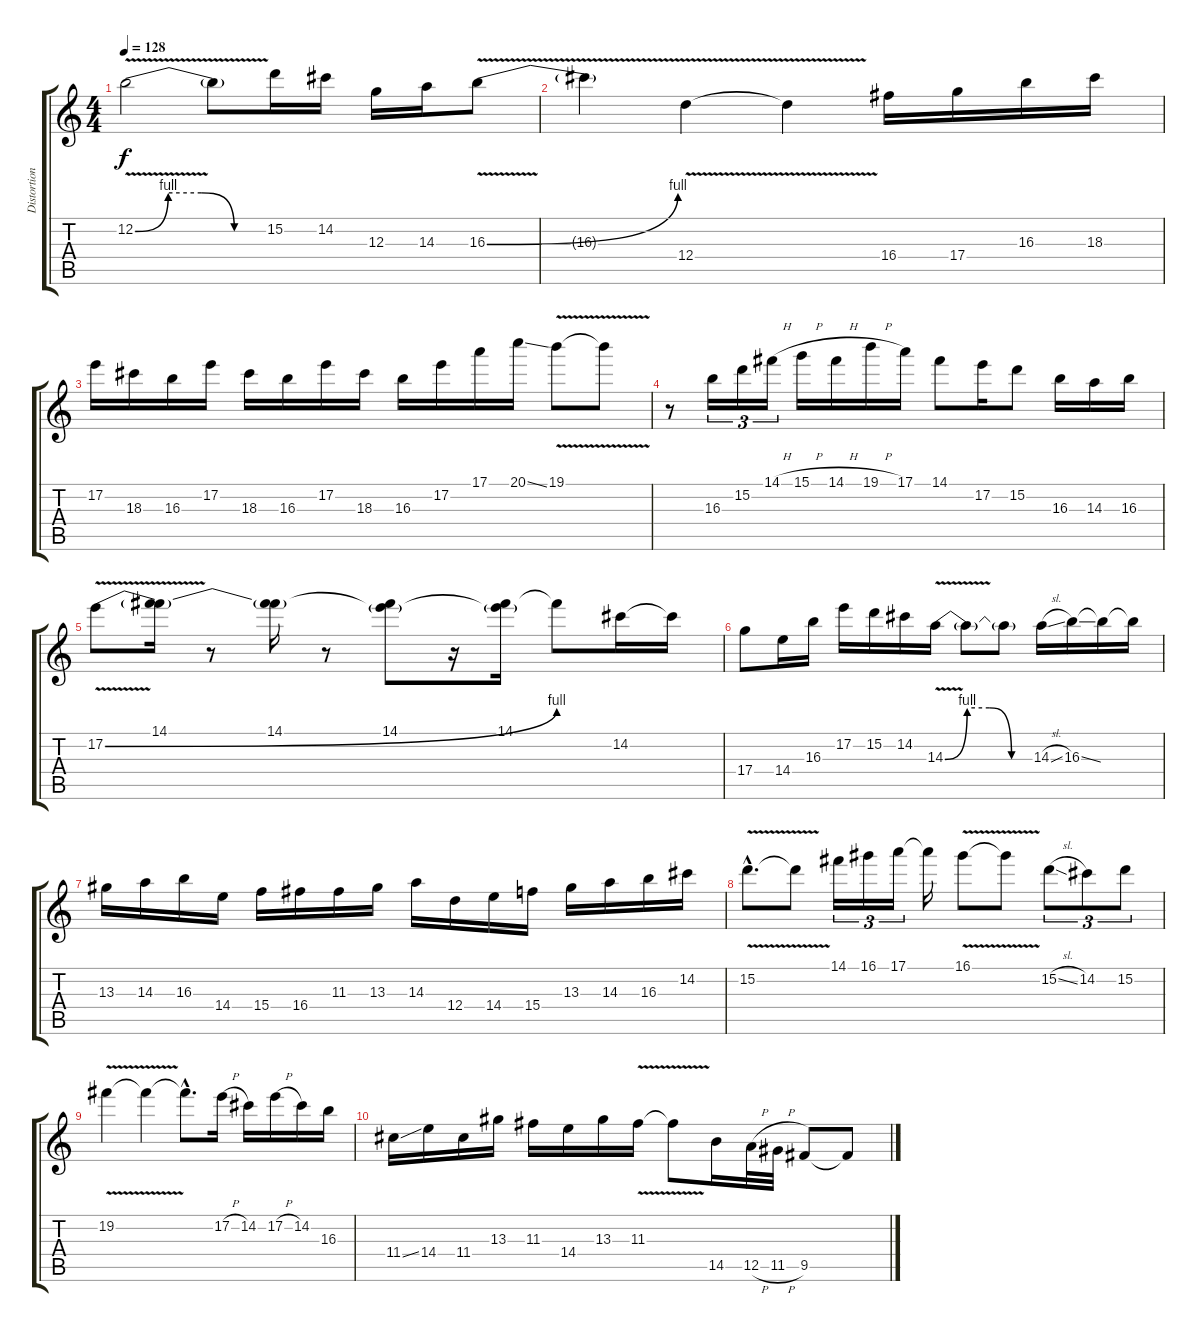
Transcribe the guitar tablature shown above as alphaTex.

\track ("Distortion 2 - Solo" "Distortion") {instrument overdrivenguitar}
\staff {score tabs}
\tuning (E4 B3 G3 D3 A2 E2) {hide}
\ts (4 4)
\tempo 128
\clef g2
\ks c
12.2{be (custom 0 0 15 4 30 4 45 0 60 0) v}.2{dy f} 12.2{t}.8 15.2.16 14.2.16 12.3.16 14.3.16 16.3{be (bend 0 0 60 4) v}.8 |
16.3{t}.4 12.4{v}.4 12.4{t}.4 16.4.16 17.4.16 16.3.16 18.3.16 |
17.2.16 18.3.16 16.3.16 17.2.16 18.3.16 16.3.16 17.2.16 18.3.16 16.3.16 17.2.16 17.1.16 20.1{ss}.16 19.1{v}.8 19.1{t}.8 |
r.8 16.3.16{tu (3 2)} 15.2.16{tu (3 2)} 14.1{h}.16{tu (3 2)} 15.1{h}.16 14.1{h}.16 19.1{h}.16 17.1.16 14.1.8 17.2.16 15.2.8 16.3.16 14.3.16 16.3.16 |
17.2{be (bend 0 0 60 4) v}.8 (14.1 17.2{t}).16 r.8 (14.1 17.2{t}).16 r.8 (14.1 17.2{t}).8 r.16 (14.1 17.2{t}).16 14.1{t}.8 14.2.16 14.2{t}.16 |
17.4.8 14.4.16 16.3.16 17.2.16 15.2.16 14.2.16 14.3{be (custom 0 0 15 4 30 4 45 0 60 0) v}.16 14.3{t}.8 14.3{t}.8 14.3{sl}.16 16.3{ss}.16 16.3{t}.16 16.3{t}.16 |
13.3.16 14.3.16 16.3.16 14.4.16 15.4.16 16.4.16 11.3.16 13.3.16 14.3.16 12.4.16 14.4.16 15.4.16 13.3.16 14.3.16 16.3.16 14.2.16 |
15.2{v hac}.8{d} 15.2{t}.8 14.1.16{tu (3 2)} 16.1.16{tu (3 2)} 17.1.16{tu (3 2)} 17.1{t}.16 16.1{v}.8 16.1{t}.8 15.2{sl}.8{tu (3 2)} 14.2.8{tu (3 2)} 15.2.8{tu (3 2)} |
19.2{v}.4 19.2{t}.4 19.2{hac t}.8{d} 17.2{h}.16 14.2.16 17.2{h}.16 14.2.16 16.3.16 |
11.4{ss}.16 14.4.16 11.4.16 13.3.16 11.3.16 14.4.16 13.3.16 11.3{v}.16 11.3{t}.8 14.5.16 12.5{h}.32 11.5{h}.32 9.5.8 9.5{t}.8
